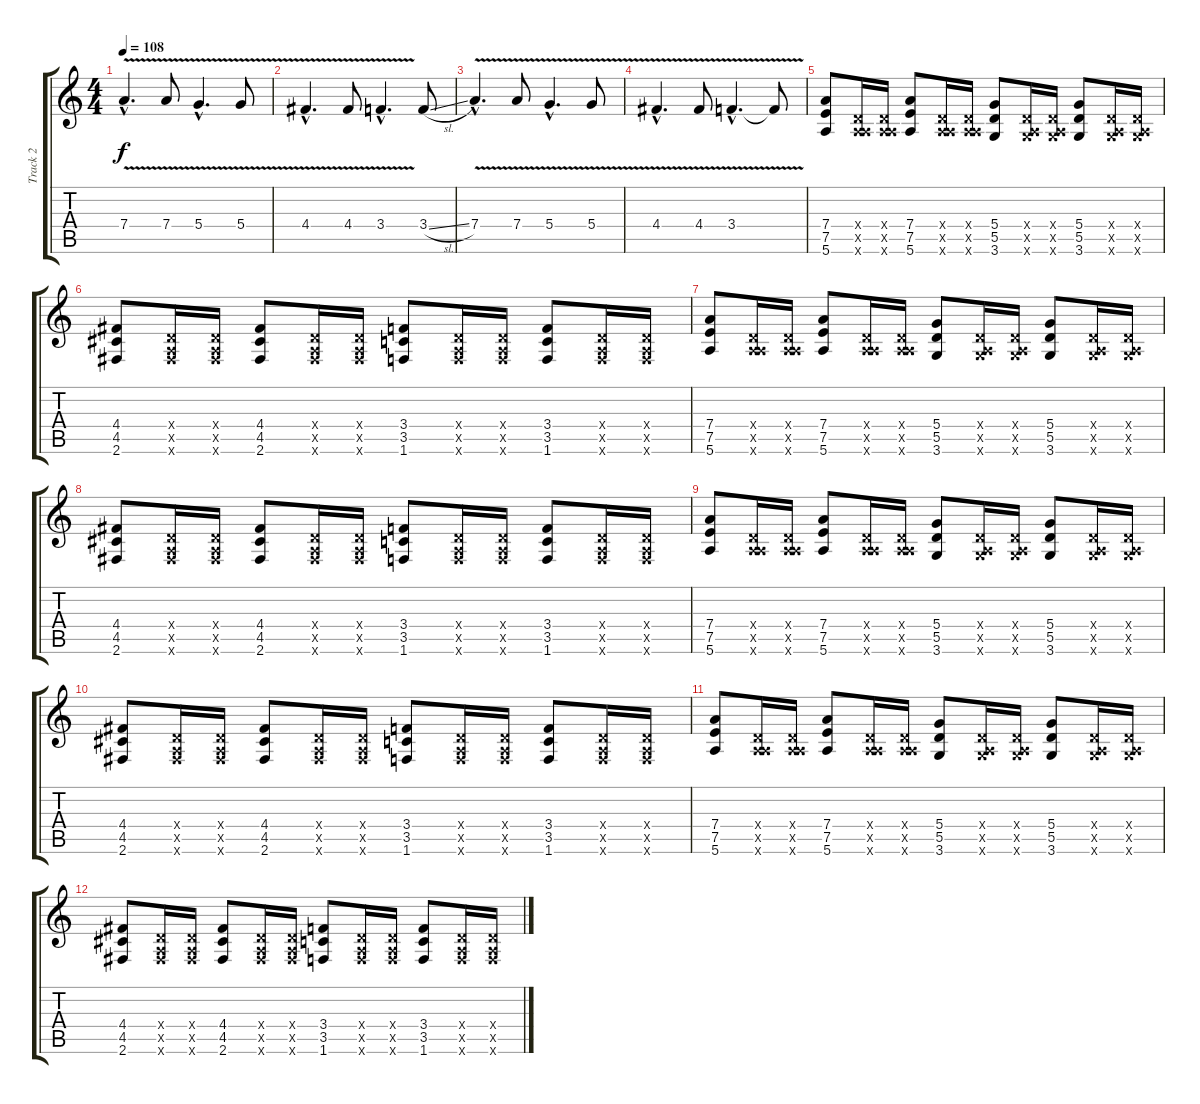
\track ("Track 2" "Track 2") {instrument overdrivenguitar}
\staff {score tabs}
\tuning (E4 B3 G3 D3 A2 E2) {hide}
\ts (4 4)
\tempo 108
\clef g2
\ks c
7.4{v hac}.4{d dy f instrument overdrivenguitar} 7.4{v}.8 5.4{v hac}.4{d} 5.4{v}.8 |
4.4{v hac}.4{d} 4.4{v}.8 3.4{v hac}.4{d} 3.4{sl}.8 |
7.4{v hac}.4{d} 7.4{v}.8 5.4{v hac}.4{d} 5.4{v}.8 |
4.4{v hac}.4{d} 4.4{v}.8 3.4{v hac}.4{d} 3.4{t}.8 |
(7.4 7.5 5.6).8 (0.4{x} 0.5{x} 5.6{x}).16 (0.4{x} 0.5{x} 5.6{x}).16 (7.4 7.5 5.6).8 (0.4{x} 0.5{x} 5.6{x}).16 (0.4{x} 0.5{x} 5.6{x}).16 (5.4 5.5 3.6).8 (0.4{x} 0.5{x} 3.6{x}).16 (0.4{x} 0.5{x} 3.6{x}).16 (5.4 5.5 3.6).8 (0.4{x} 0.5{x} 3.6{x}).16 (0.4{x} 0.5{x} 3.6{x}).16 |
(4.4 4.5 2.6).8 (0.4{x} 0.5{x} 2.6{x}).16 (0.4{x} 0.5{x} 2.6{x}).16 (4.4 4.5 2.6).8 (0.4{x} 0.5{x} 2.6{x}).16 (0.4{x} 0.5{x} 2.6{x}).16 (3.4 3.5 1.6).8 (0.4{x} 0.5{x} 1.6{x}).16 (0.4{x} 0.5{x} 1.6{x}).16 (3.4 3.5 1.6).8 (0.4{x} 0.5{x} 1.6{x}).16 (0.4{x} 0.5{x} 1.6{x}).16 |
(7.4 7.5 5.6).8 (0.4{x} 0.5{x} 5.6{x}).16 (0.4{x} 0.5{x} 5.6{x}).16 (7.4 7.5 5.6).8 (0.4{x} 0.5{x} 5.6{x}).16 (0.4{x} 0.5{x} 5.6{x}).16 (5.4 5.5 3.6).8 (0.4{x} 0.5{x} 3.6{x}).16 (0.4{x} 0.5{x} 3.6{x}).16 (5.4 5.5 3.6).8 (0.4{x} 0.5{x} 3.6{x}).16 (0.4{x} 0.5{x} 3.6{x}).16 |
(4.4 4.5 2.6).8 (0.4{x} 0.5{x} 2.6{x}).16 (0.4{x} 0.5{x} 2.6{x}).16 (4.4 4.5 2.6).8 (0.4{x} 0.5{x} 2.6{x}).16 (0.4{x} 0.5{x} 2.6{x}).16 (3.4 3.5 1.6).8 (0.4{x} 0.5{x} 1.6{x}).16 (0.4{x} 0.5{x} 1.6{x}).16 (3.4 3.5 1.6).8 (0.4{x} 0.5{x} 1.6{x}).16 (0.4{x} 0.5{x} 1.6{x}).16 |
(7.4 7.5 5.6).8 (0.4{x} 0.5{x} 5.6{x}).16 (0.4{x} 0.5{x} 5.6{x}).16 (7.4 7.5 5.6).8 (0.4{x} 0.5{x} 5.6{x}).16 (0.4{x} 0.5{x} 5.6{x}).16 (5.4 5.5 3.6).8 (0.4{x} 0.5{x} 3.6{x}).16 (0.4{x} 0.5{x} 3.6{x}).16 (5.4 5.5 3.6).8 (0.4{x} 0.5{x} 3.6{x}).16 (0.4{x} 0.5{x} 3.6{x}).16 |
(4.4 4.5 2.6).8 (0.4{x} 0.5{x} 2.6{x}).16 (0.4{x} 0.5{x} 2.6{x}).16 (4.4 4.5 2.6).8 (0.4{x} 0.5{x} 2.6{x}).16 (0.4{x} 0.5{x} 2.6{x}).16 (3.4 3.5 1.6).8 (0.4{x} 0.5{x} 1.6{x}).16 (0.4{x} 0.5{x} 1.6{x}).16 (3.4 3.5 1.6).8 (0.4{x} 0.5{x} 1.6{x}).16 (0.4{x} 0.5{x} 1.6{x}).16 |
(7.4 7.5 5.6).8 (0.4{x} 0.5{x} 5.6{x}).16 (0.4{x} 0.5{x} 5.6{x}).16 (7.4 7.5 5.6).8 (0.4{x} 0.5{x} 5.6{x}).16 (0.4{x} 0.5{x} 5.6{x}).16 (5.4 5.5 3.6).8 (0.4{x} 0.5{x} 3.6{x}).16 (0.4{x} 0.5{x} 3.6{x}).16 (5.4 5.5 3.6).8 (0.4{x} 0.5{x} 3.6{x}).16 (0.4{x} 0.5{x} 3.6{x}).16 |
(4.4 4.5 2.6).8 (0.4{x} 0.5{x} 2.6{x}).16 (0.4{x} 0.5{x} 2.6{x}).16 (4.4 4.5 2.6).8 (0.4{x} 0.5{x} 2.6{x}).16 (0.4{x} 0.5{x} 2.6{x}).16 (3.4 3.5 1.6).8 (0.4{x} 0.5{x} 1.6{x}).16 (0.4{x} 0.5{x} 1.6{x}).16 (3.4 3.5 1.6).8 (0.4{x} 0.5{x} 1.6{x}).16 (0.4{x} 0.5{x} 1.6{x}).16
